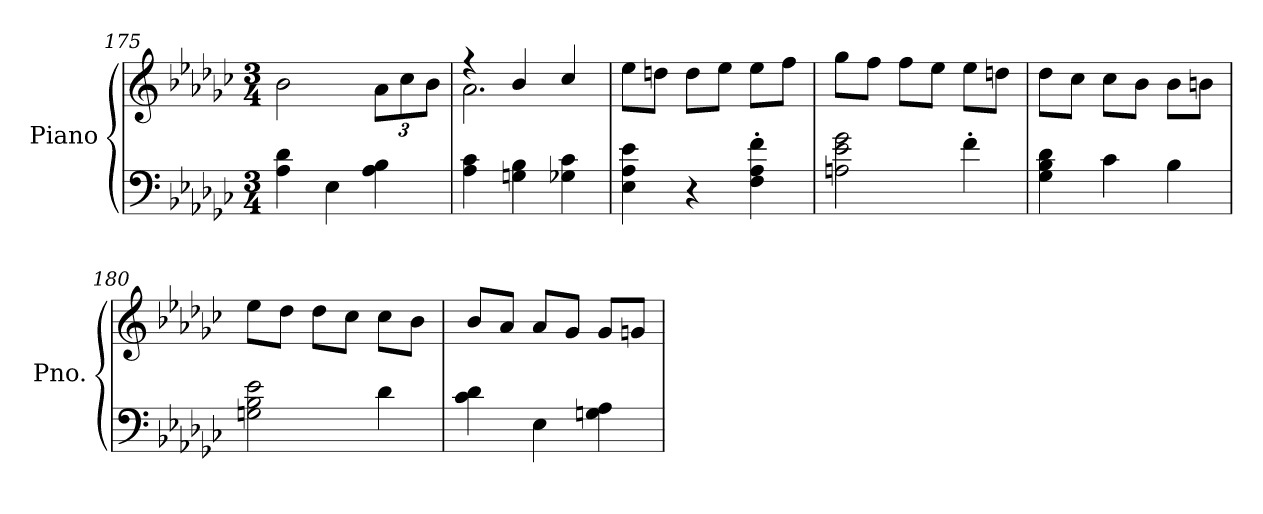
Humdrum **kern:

**kern	**kern
*part1	*part1
*staff2	*staff1
*I"Piano	*
*I'Pno.	*
*clefF4	*clefG2
*k[b-e-a-d-g-c-]	*k[b-e-a-d-g-c-]
*M3/4	*M3/4
=175	=175
4A-\ 4d-\	2b-\
4E-\	.
*	*Xbrackettup
4A-\ 4B-\	12a-\L
.	12cc-\
.	12b-\J
=176	=176
*	*^
4A-\ 4c-\	4r	2.a-\
4Gn\ 4B-\	4b-/	.
4G-X\ 4c-\	4cc-/	.
=177	=177	=177
4E-\ 4A-\ 4e-\	8ee-\L	2.ryy
.	8ddn\J	.
4r	8dd\L	.
.	8ee-\J	.
4F\' 4A-\' 4f\'	8ee-\L	.
.	8ff\J	.
*	*v	*v
!!LO:PB:g=z
=178	=178
2An\ 2e-\ 2g-\	8gg-\L
.	8ff\J
.	8ff\L
.	8ee-\J
4f'\	8ee-\L
.	8ddn\J
=179	=179
4G-\ 4B-\ 4d-\	8dd-\L
.	8cc-\J
4c-\	8cc-\L
.	8b-\J
4B-\	8b-\L
.	8bn\J
=180	=180
2Gn\ 2B-\ 2e-\	8ee-\L
.	8dd-\J
.	8dd-\L
.	8cc-\J
4d-\	8cc-\L
.	8b-\J
=181	=181
4c-\ 4d-\	8b-/L
.	8a-/J
4E-\	8a-/L
.	8g-/J
4Gn\ 4A-\	8g-/L
.	8gn/J
=	=
*-	*-
